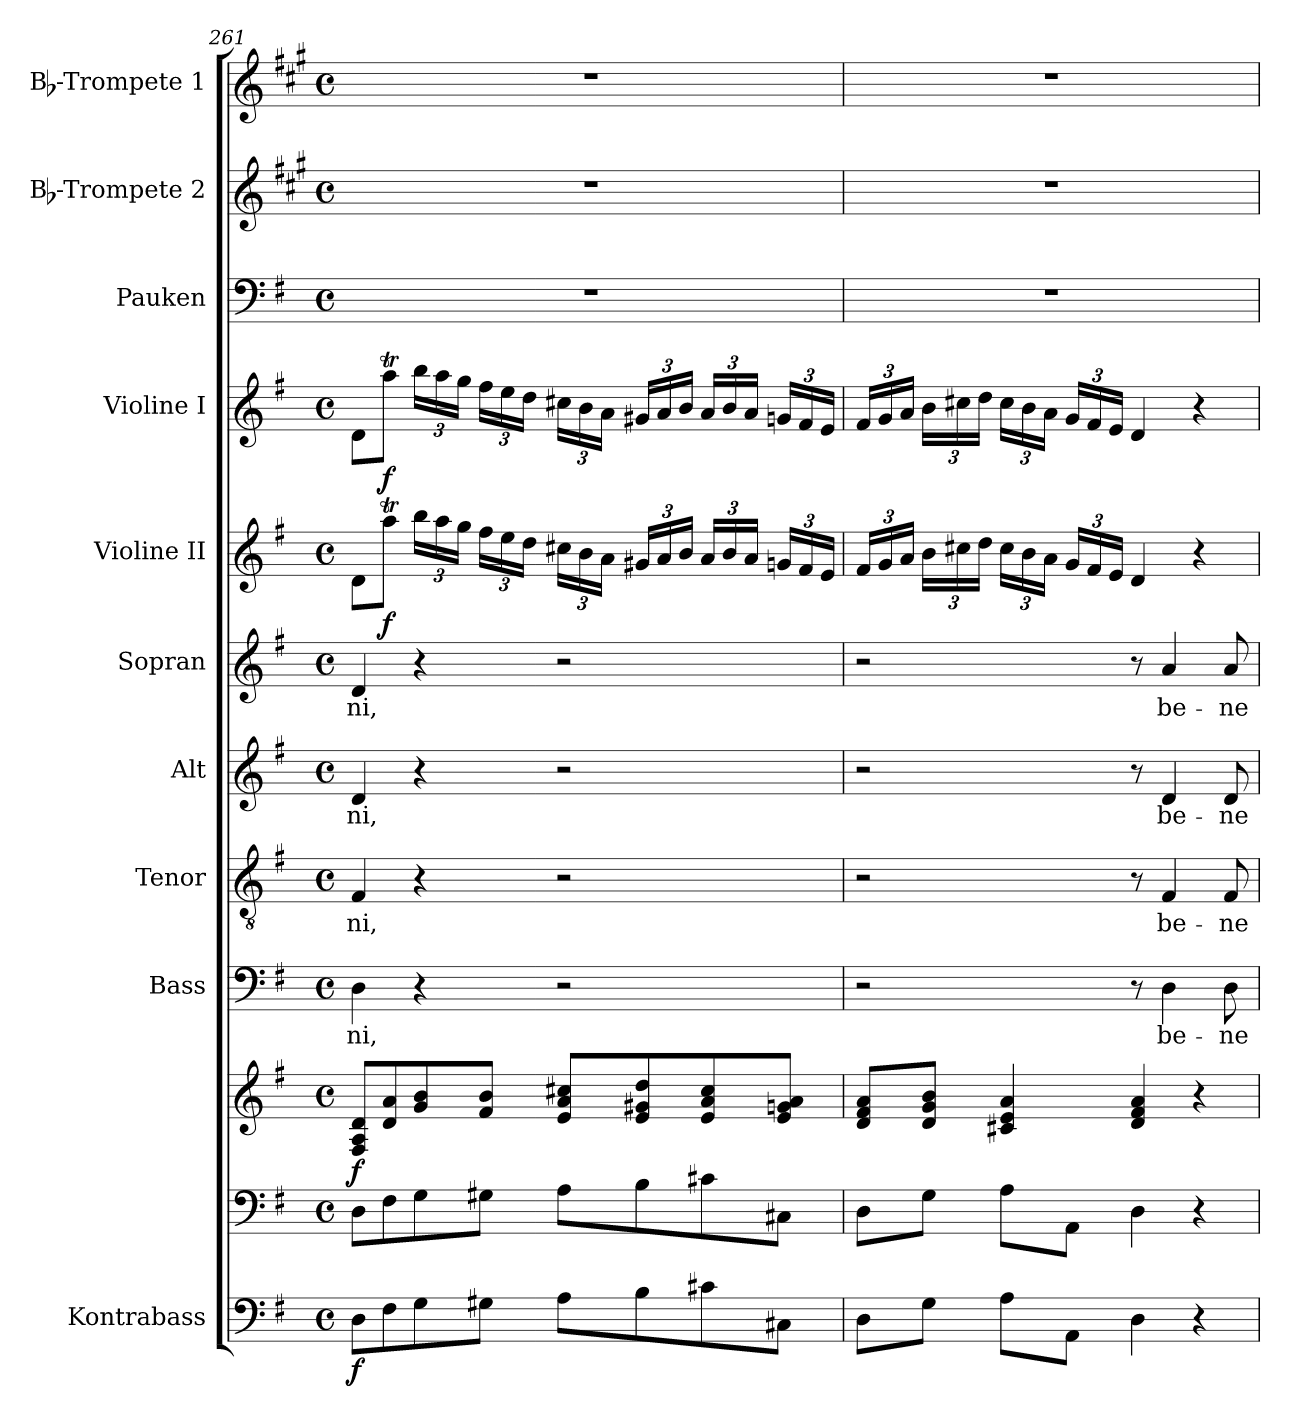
**kern	**dynam	**kern	**kern	**dynam	**kern	**text	**kern	**text	**kern	**text	**kern	**text	**kern	**dynam	**kern	**dynam	**kern	**kern	**kern
*part11	*part11	*part10	*part10	*part10	*part9	*part9	*part8	*part8	*part7	*part7	*part6	*part6	*part5	*part5	*part4	*part4	*part3	*part2	*part1
*staff12	*staff12	*staff11	*staff10	*staff10/11	*staff9	*staff9	*staff8	*staff8	*staff7	*staff7	*staff6	*staff6	*staff5	*staff5	*staff4	*staff4	*staff3	*staff2	*staff1
*I"Kontrabass	*	*	*	*	*I"Bass	*	*I"Tenor	*	*I"Alt	*	*I"Sopran	*	*I"Violine II	*	*I"Violine I	*	*I"Pauken	*I"Bb-Trompete 2	*I"Bb-Trompete 1
*I'Kb.	*	*	*	*	*I'B.	*	*I'T.	*	*I'A.	*	*I'S.	*	*I'Vl. II	*	*I'Vl. I	*	*I'Pk.	*I'Bb Trp. 2	*I'Bb Trp. 1
*clefF4	*	*clefF4	*clefG2	*	*clefF4	*	*clefGv2	*	*clefG2	*	*clefG2	*	*clefG2	*	*clefG2	*	*clefF4	*clefG2	*clefG2
*ITrd7c12	*	*	*	*	*	*	*	*	*	*	*	*	*	*	*	*	*	*ITrd1c2	*ITrd1c2
*k[f#]	*	*k[f#]	*k[f#]	*	*k[f#]	*	*k[f#]	*	*k[f#]	*	*k[f#]	*	*k[f#]	*	*k[f#]	*	*k[f#]	*k[f#]	*k[f#]
*G:	*	*G:	*G:	*	*G:	*	*G:	*	*G:	*	*G:	*	*G:	*	*G:	*	*G:	*G:	*G:
*M4/4	*	*M4/4	*M4/4	*	*M4/4	*	*M4/4	*	*M4/4	*	*M4/4	*	*M4/4	*	*M4/4	*	*M4/4	*M4/4	*M4/4
*met(c)	*	*met(c)	*met(c)	*	*met(c)	*	*met(c)	*	*met(c)	*	*met(c)	*	*met(c)	*	*met(c)	*	*met(c)	*met(c)	*met(c)
=261	=261	=261	=261	=261	=261	=261	=261	=261	=261	=261	=261	=261	=261	=261	=261	=261	=261	=261	=261
!	!LO:DY:b	!	!	!LO:DY:b	!	!LO:LY:b	!	!LO:LY:b	!	!LO:LY:b	!	!LO:LY:b	!	!	!	!	!	!	!
8DD\L	f	8D\L	8F#/ 8A/ 8d/L	f	4D\	-ni,	4F#/	-ni,	4d/	-ni,	4d/	-ni,	8d\L	.	8d\L	.	1r	1r	1r
!	!	!	!	!	!	!	!	!	!	!	!	!	!	!LO:DY:b	!	!LO:DY:b	!	!	!
8FF#\	.	8F#\	8d/ 8a/	.	.	.	.	.	.	.	.	.	8aaT\J	f	8aaT\J	f	.	.	.
8GG\	.	8G\	8g/ 8b/	.	4r	.	4r	.	4r	.	4r	.	24bb\LL	.	24bb\LL	.	.	.	.
.	.	.	.	.	.	.	.	.	.	.	.	.	24aa\	.	24aa\	.	.	.	.
.	.	.	.	.	.	.	.	.	.	.	.	.	24gg\JJ	.	24gg\JJ	.	.	.	.
8GG#X\J	.	8G#X\J	8f#/ 8b/J	.	.	.	.	.	.	.	.	.	24ff#\LL	.	24ff#\LL	.	.	.	.
.	.	.	.	.	.	.	.	.	.	.	.	.	24ee\	.	24ee\	.	.	.	.
.	.	.	.	.	.	.	.	.	.	.	.	.	24dd\JJ	.	24dd\JJ	.	.	.	.
8AA\L	.	8A\L	8e/ 8a/ 8cc#X/L	.	2r	.	2r	.	2r	.	2r	.	24cc#X\LL	.	24cc#X\LL	.	.	.	.
.	.	.	.	.	.	.	.	.	.	.	.	.	24b\	.	24b\	.	.	.	.
.	.	.	.	.	.	.	.	.	.	.	.	.	24a\JJ	.	24a\JJ	.	.	.	.
8BB\	.	8B\	8e/ 8g#X/ 8dd/	.	.	.	.	.	.	.	.	.	24g#X/LL	.	24g#X/LL	.	.	.	.
.	.	.	.	.	.	.	.	.	.	.	.	.	24a/	.	24a/	.	.	.	.
.	.	.	.	.	.	.	.	.	.	.	.	.	24b/JJ	.	24b/JJ	.	.	.	.
8C#X\	.	8c#X\	8e/ 8a/ 8cc#/	.	.	.	.	.	.	.	.	.	24a/LL	.	24a/LL	.	.	.	.
.	.	.	.	.	.	.	.	.	.	.	.	.	24b/	.	24b/	.	.	.	.
.	.	.	.	.	.	.	.	.	.	.	.	.	24a/JJ	.	24a/JJ	.	.	.	.
8CC#X\J	.	8C#X\J	8e/ 8gn/ 8a/J	.	.	.	.	.	.	.	.	.	24gn/LL	.	24gn/LL	.	.	.	.
.	.	.	.	.	.	.	.	.	.	.	.	.	24f#/	.	24f#/	.	.	.	.
.	.	.	.	.	.	.	.	.	.	.	.	.	24e/JJ	.	24e/JJ	.	.	.	.
=262	=262	=262	=262	=262	=262	=262	=262	=262	=262	=262	=262	=262	=262	=262	=262	=262	=262	=262	=262
8DD\L	.	8D\L	8d/ 8f#/ 8a/L	.	2r	.	2r	.	2r	.	2r	.	24f#/LL	.	24f#/LL	.	1r	1r	1r
.	.	.	.	.	.	.	.	.	.	.	.	.	24g/	.	24g/	.	.	.	.
.	.	.	.	.	.	.	.	.	.	.	.	.	24a/JJ	.	24a/JJ	.	.	.	.
8GG\J	.	8G\J	8d/ 8g/ 8b/J	.	.	.	.	.	.	.	.	.	24b\LL	.	24b\LL	.	.	.	.
.	.	.	.	.	.	.	.	.	.	.	.	.	24cc#X\	.	24cc#X\	.	.	.	.
.	.	.	.	.	.	.	.	.	.	.	.	.	24dd\JJ	.	24dd\JJ	.	.	.	.
8AA\L	.	8A\L	4c#X/ 4e/ 4a/	.	.	.	.	.	.	.	.	.	24cc#\LL	.	24cc#\LL	.	.	.	.
.	.	.	.	.	.	.	.	.	.	.	.	.	24b\	.	24b\	.	.	.	.
.	.	.	.	.	.	.	.	.	.	.	.	.	24a\JJ	.	24a\JJ	.	.	.	.
8AAA\J	.	8AA\J	.	.	.	.	.	.	.	.	.	.	24g/LL	.	24g/LL	.	.	.	.
.	.	.	.	.	.	.	.	.	.	.	.	.	24f#/	.	24f#/	.	.	.	.
.	.	.	.	.	.	.	.	.	.	.	.	.	24e/JJ	.	24e/JJ	.	.	.	.
4DD\	.	4D\	4d/ 4f#/ 4a/	.	8r	.	8r	.	8r	.	8r	.	4d/	.	4d/	.	.	.	.
!	!	!	!	!	!	!LO:LY:b	!	!LO:LY:b	!	!LO:LY:b	!	!LO:LY:b	!	!	!	!	!	!	!
.	.	.	.	.	4D\	be-	4F#/	be-	4d/	be-	4a/	be-	.	.	.	.	.	.	.
4r	.	4r	4r	.	.	.	.	.	.	.	.	.	4r	.	4r	.	.	.	.
!	!	!	!	!	!	!LO:LY:b	!	!LO:LY:b	!	!LO:LY:b	!	!LO:LY:b	!	!	!	!	!	!	!
.	.	.	.	.	8D\	-ne-	8F#/	-ne-	8d/	-ne-	8a/	-ne-	.	.	.	.	.	.	.
=	=	=	=	=	=	=	=	=	=	=	=	=	=	=	=	=	=	=	=
*-	*-	*-	*-	*-	*-	*-	*-	*-	*-	*-	*-	*-	*-	*-	*-	*-	*-	*-	*-
